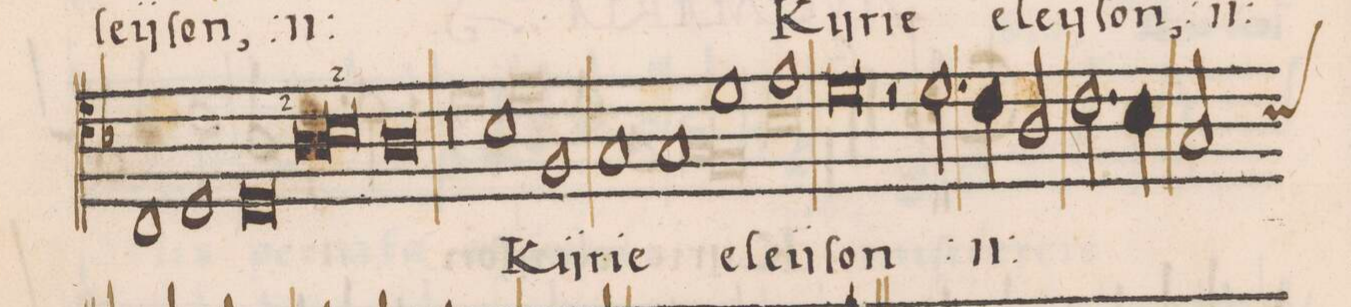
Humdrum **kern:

**kern	**text
*I"TENOR	*
*clefC4	*
*k[b-]	*
*met(C|)	*
*M2/1	*
1C	-ri-
1D	.
=58-	=58-
0D	-e
=59-	=59-
*lig	*
0A	e-
=60-	=60-
0B-	-leӱ-
*Xlig	*
=61-	=61-
0A	-ſon
*	*Xij
=62-	=62-
0r	.
=63-	=63-
1B-	Kӱ-
1F	.
=64-	=64-
1G	-ri-
1G	-e
=65-	=65-
1d	e-
1e	-leӱ-
=66-	=66-
0d	-ſon
=67-	=67-
*	*ij
2r	.
2.d\	Kӱ-
4c\	.
2A/	.
=68-	=68-
2.c\	-ri-
4B-\	.
*custos:B-	*
2G/	-e
*-	*-
